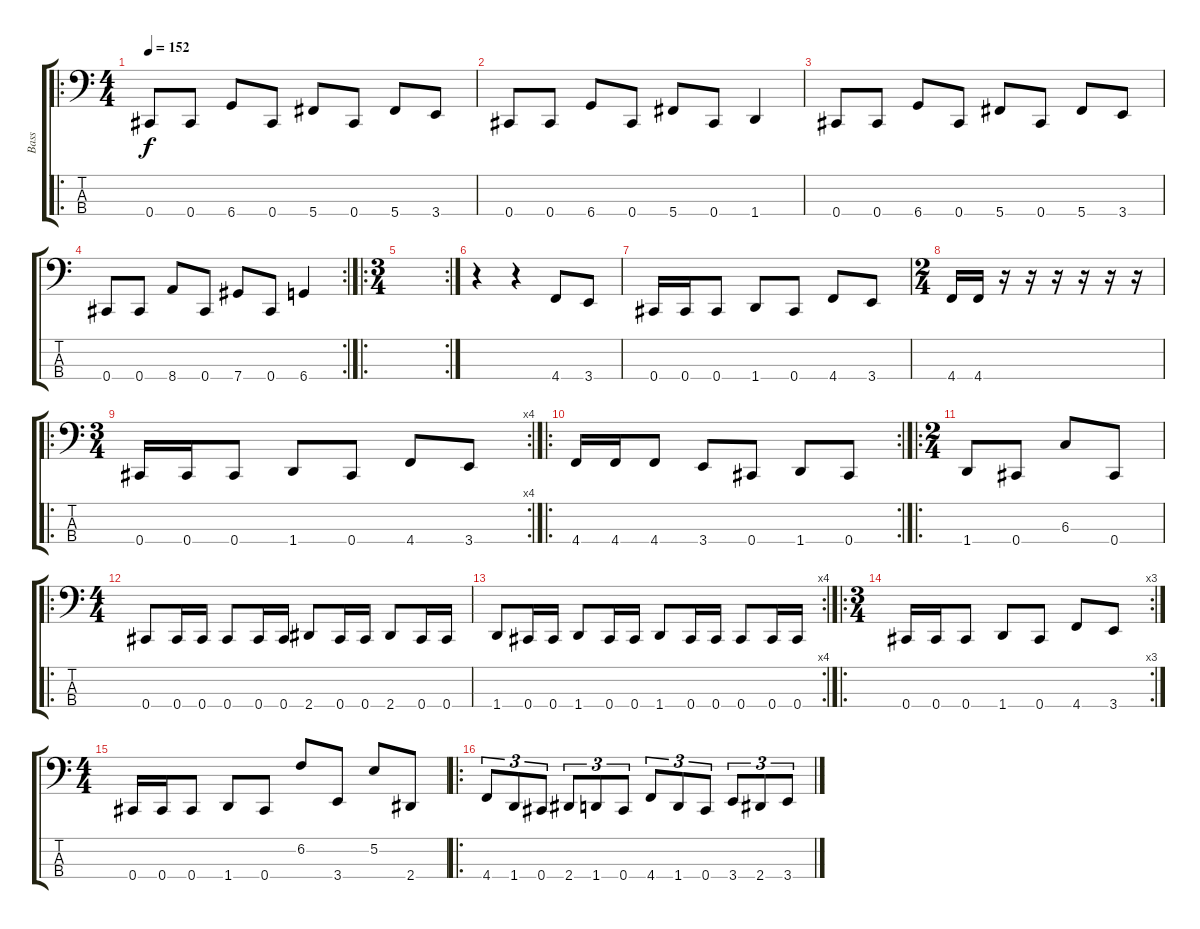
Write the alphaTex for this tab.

\track ("Bass" "Bass") {instrument electricbasspick}
\staff {score tabs}
\tuning (E2 B1 Gb1 Db1) {hide}
\ro
\ts (4 4)
\tempo 152
\clef f4
\ks c
0.4.8{dy f instrument electricbasspick} 0.4.8 6.4.8 0.4.8 5.4.8 0.4.8 5.4.8 3.4.8 |
0.4.8 0.4.8 6.4.8 0.4.8 5.4.8 0.4.8 1.4.4 |
0.4.8 0.4.8 6.4.8 0.4.8 5.4.8 0.4.8 5.4.8 3.4.8 |
\rc 2
0.4.8 0.4.8 8.4.8 0.4.8 7.4.8 0.4.8 6.4.4 |
\ro
\rc 2
\ts (3 4)
|
r.4 r.4 4.4.8 3.4.8 |
0.4.16 0.4.16 0.4.8 1.4.8 0.4.8 4.4.8 3.4.8 |
\ts (2 4)
4.4.16 4.4.16 r.16 r.16 r.16 r.16 r.16 r.16 |
\ro
\rc 4
\ts (3 4)
0.4.16 0.4.16 0.4.8 1.4.8 0.4.8 4.4.8 3.4.8 |
\ro
\rc 2
4.4.16 4.4.16 4.4.8 3.4.8 0.4.8 1.4.8 0.4.8 |
\ro
\ts (2 4)
1.4.8 0.4.8 6.3.8 0.4.8 |
\ro
\ts (4 4)
0.4.8 0.4.16 0.4.16 0.4.8 0.4.16 0.4.16 2.4.8 0.4.16 0.4.16 2.4.8 0.4.16 0.4.16 |
\rc 4
1.4.8 0.4.16 0.4.16 1.4.8 0.4.16 0.4.16 1.4.8 0.4.16 0.4.16 0.4.8 0.4.16 0.4.16 |
\ro
\rc 3
\ts (3 4)
0.4.16 0.4.16 0.4.8 1.4.8 0.4.8 4.4.8 3.4.8 |
\ts (4 4)
0.4.16 0.4.16 0.4.8 1.4.8 0.4.8 6.2.8 3.4.8 5.2.8 2.4.8 |
\ro
4.4.8{tu (3 2)} 1.4.8{tu (3 2)} 0.4.8{tu (3 2)} 2.4.8{tu (3 2)} 1.4.8{tu (3 2)} 0.4.8{tu (3 2)} 4.4.8{tu (3 2)} 1.4.8{tu (3 2)} 0.4.8{tu (3 2)} 3.4.8{tu (3 2)} 2.4.8{tu (3 2)} 3.4.8{tu (3 2)}
